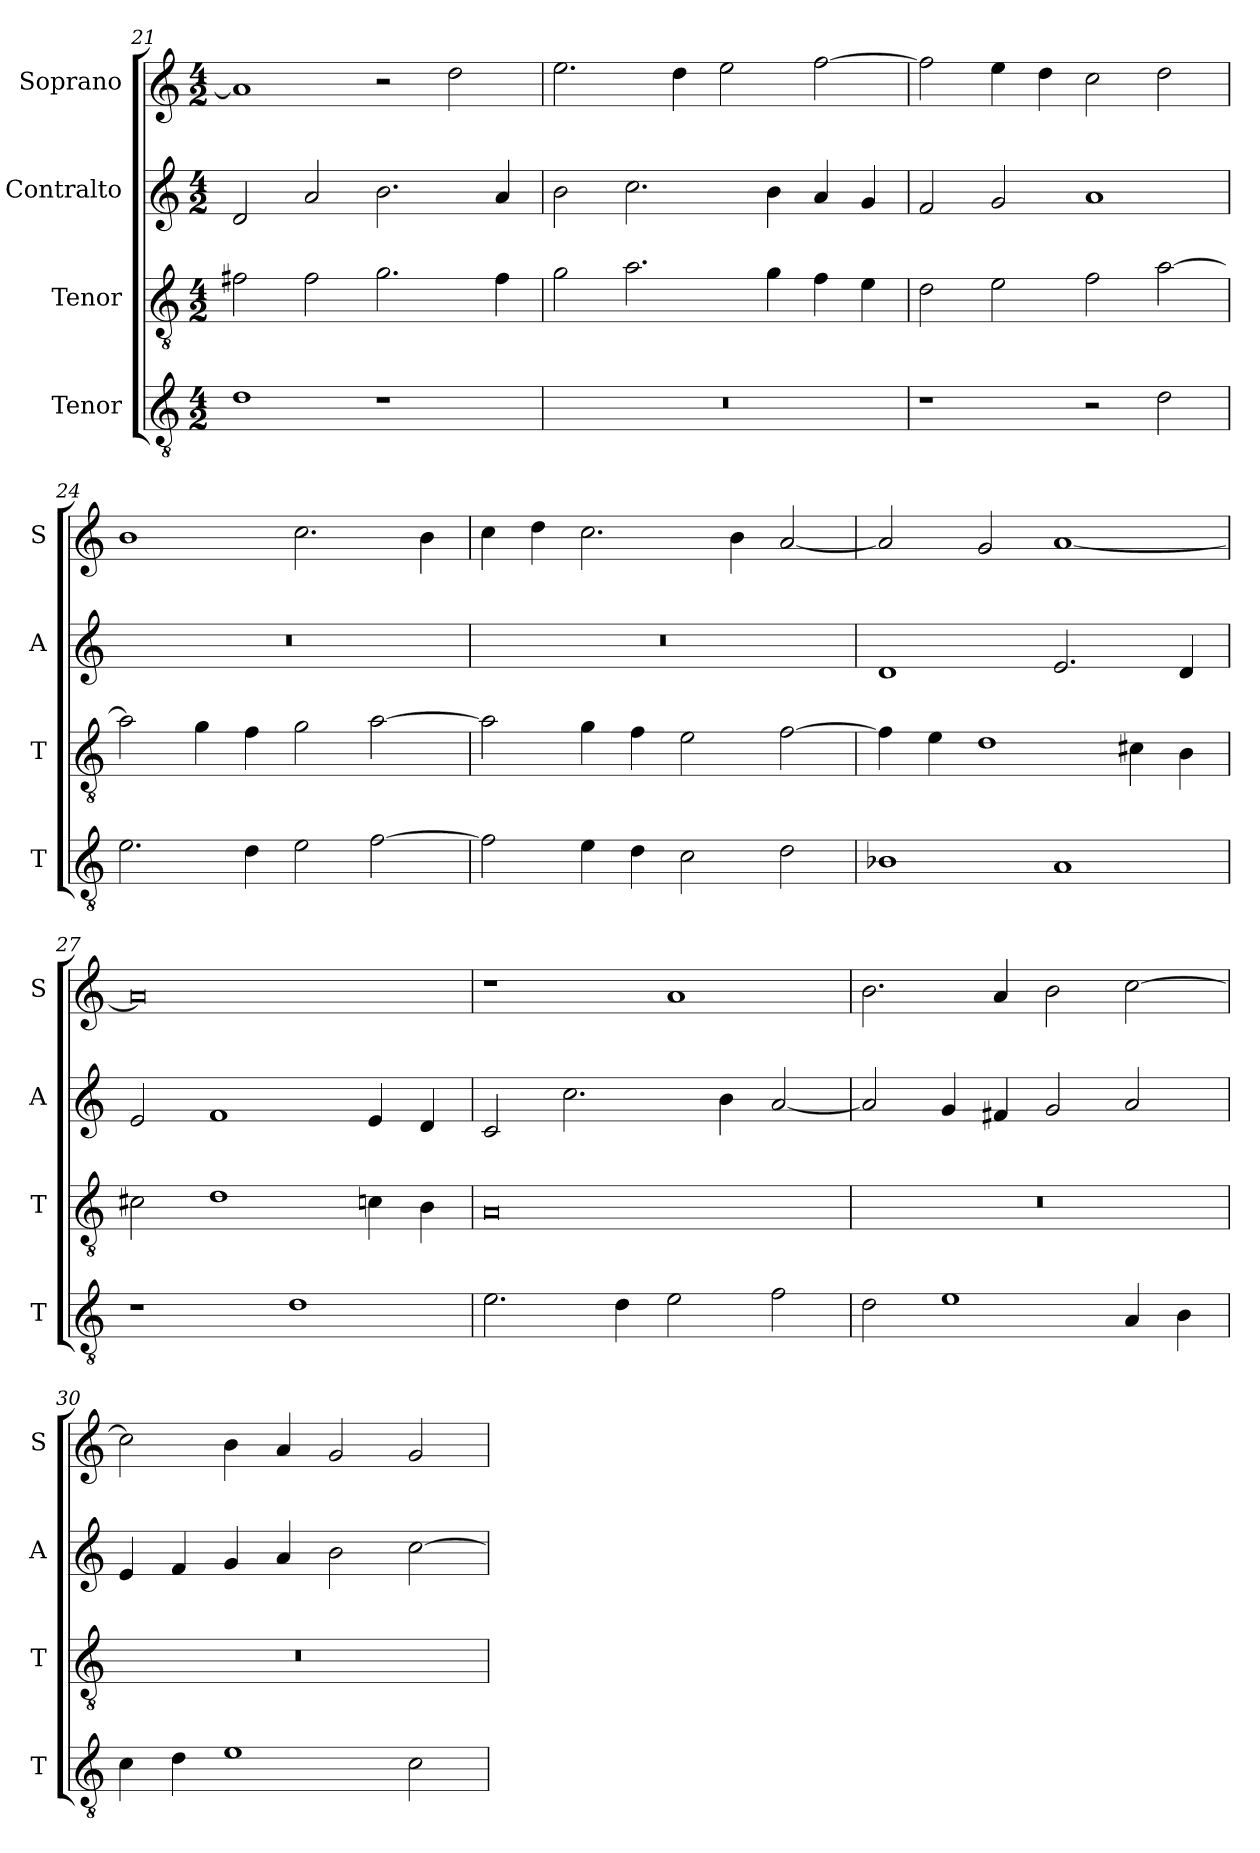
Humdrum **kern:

**kern	**kern	**kern	**kern
*part4	*part3	*part2	*part1
*staff4	*staff3	*staff2	*staff1
*I"Tenor	*I"Tenor	*I"Contralto	*I"Soprano
*I'T	*I'T	*I'A	*I'S
*clefGv2	*clefGv2	*clefG2	*clefG2
*k[]	*k[]	*k[]	*k[]
*A:aeo	*A:aeo	*A:aeo	*A:aeo
*M4/2	*M4/2	*M4/2	*M4/2
=21	=21	=21	=21
1d	2f#X	2d	1a]
.	2f#	2a	.
1r	2.g	2.b	2r
.	.	.	2dd
.	4f#	4a	.
=22	=22	=22	=22
0r	2g	2b	2.ee
.	2.a	2.cc	.
.	.	.	4dd
.	.	.	2ee
.	4g	4b	.
.	4f	4a	[2ff
.	4e	4g	.
=23	=23	=23	=23
1r	2d	2f	2ff]
.	2e	2g	4ee
.	.	.	4dd
2r	2f	1a	2cc
2d	[2a	.	2dd
=24	=24	=24	=24
2.e	2a]	0r	1b
.	4g	.	.
4d	4f	.	.
2e	2g	.	2.cc
[2f	[2a	.	.
.	.	.	4b
=25	=25	=25	=25
2f]	2a]	0r	4cc
.	.	.	4dd
4e	4g	.	2.cc
4d	4f	.	.
2c	2e	.	.
.	.	.	4b
2d	[2f	.	[2a
=26	=26	=26	=26
1B-X	4f]	1d	2a]
.	4e	.	.
.	1d	.	2g
1A	.	2.e	[1a
.	4c#X	.	.
.	4B	4d	.
=27	=27	=27	=27
1r	2c#X	2e	0a]
.	1d	1f	.
1d	.	.	.
.	4cn	4e	.
.	4B	4d	.
=28	=28	=28	=28
2.e	0A	2c	1r
.	.	2.cc	.
4d	.	.	.
2e	.	.	1a
.	.	4b	.
2f	.	[2a	.
=29	=29	=29	=29
2d	0r	2a]	2.b
1e	.	4g	.
.	.	4f#X	4a
.	.	2g	2b
4A	.	2a	[2cc
4B	.	.	.
=30	=30	=30	=30
4c	0r	4e	2cc]
4d	.	4f	.
1e	.	4g	4b
.	.	4a	4a
.	.	2b	2g
2c	.	[2cc	2g
=	=	=	=
*-	*-	*-	*-
